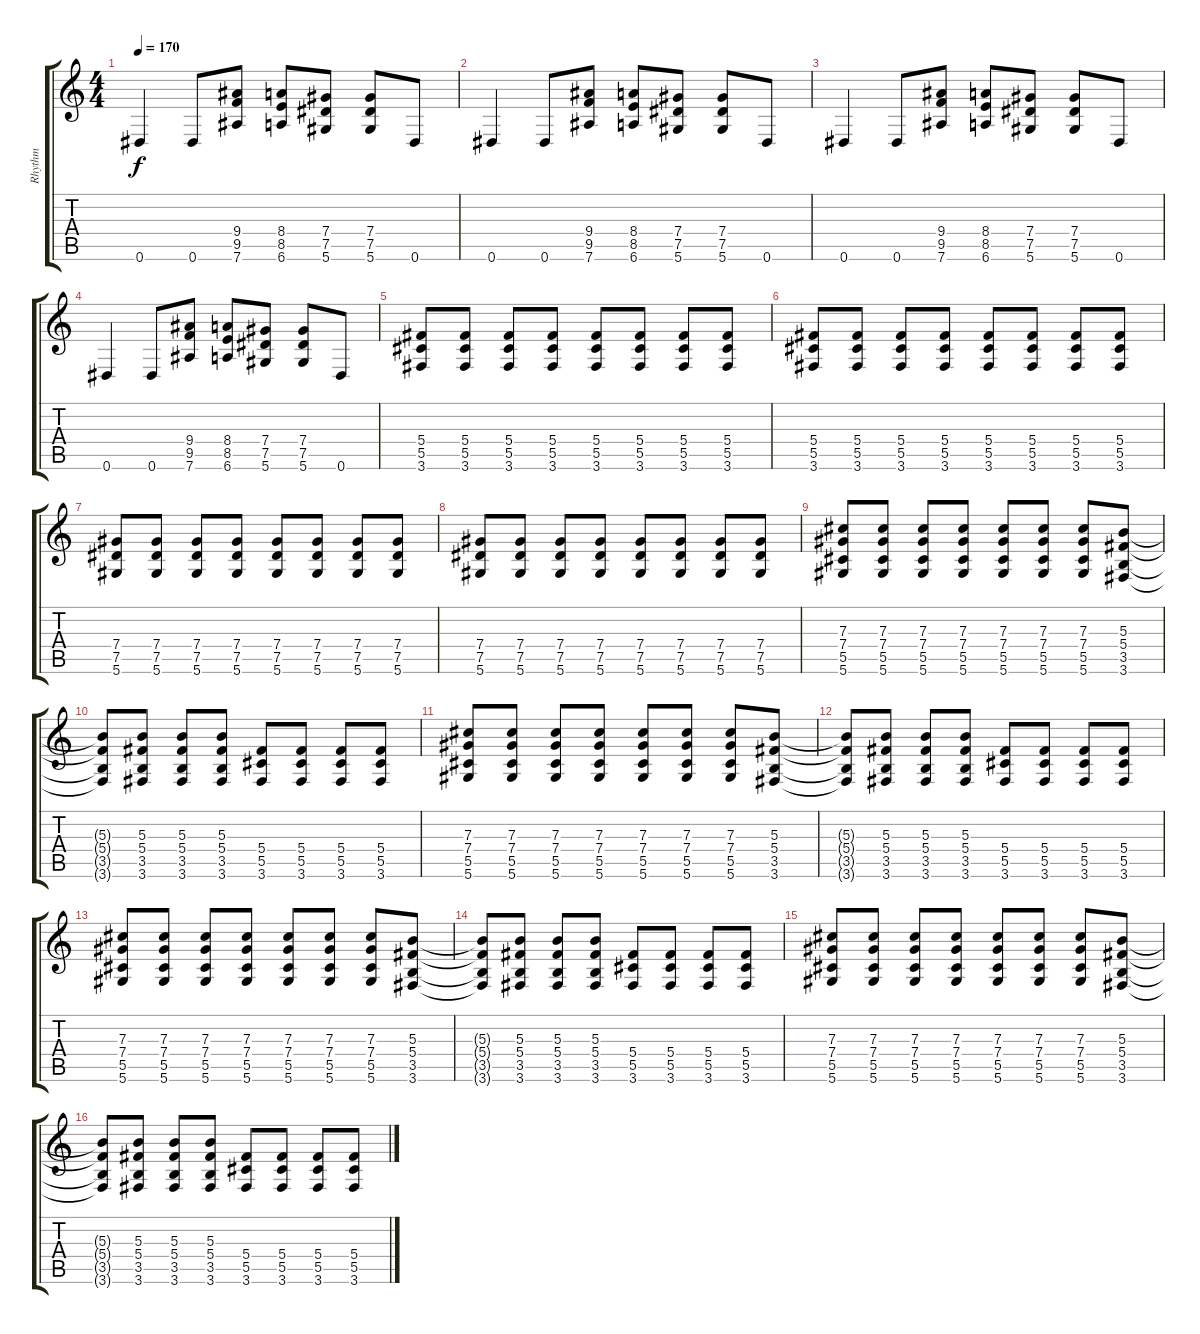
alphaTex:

\track ("Rhythm" "Rhythm") {instrument distortionguitar}
\staff {score tabs}
\tuning (Eb4 Bb3 Gb3 Db3 Ab2 Eb2) {hide}
\ts (4 4)
\tempo 170
\clef g2
\ks c
0.6.4{dy f} 0.6.8 (9.4 9.5 7.6).8 (8.4 8.5 6.6).8 (7.4 7.5 5.6).8 (7.4 7.5 5.6).8 0.6.8 |
0.6.4 0.6.8 (9.4 9.5 7.6).8 (8.4 8.5 6.6).8 (7.4 7.5 5.6).8 (7.4 7.5 5.6).8 0.6.8 |
0.6.4 0.6.8 (9.4 9.5 7.6).8 (8.4 8.5 6.6).8 (7.4 7.5 5.6).8 (7.4 7.5 5.6).8 0.6.8 |
0.6.4 0.6.8 (9.4 9.5 7.6).8 (8.4 8.5 6.6).8 (7.4 7.5 5.6).8 (7.4 7.5 5.6).8 0.6.8 |
(5.4 5.5 3.6).8 (5.4 5.5 3.6).8 (5.4 5.5 3.6).8 (5.4 5.5 3.6).8 (5.4 5.5 3.6).8 (5.4 5.5 3.6).8 (5.4 5.5 3.6).8 (5.4 5.5 3.6).8 |
(5.4 5.5 3.6).8 (5.4 5.5 3.6).8 (5.4 5.5 3.6).8 (5.4 5.5 3.6).8 (5.4 5.5 3.6).8 (5.4 5.5 3.6).8 (5.4 5.5 3.6).8 (5.4 5.5 3.6).8 |
(7.4 7.5 5.6).8 (7.4 7.5 5.6).8 (7.4 7.5 5.6).8 (7.4 7.5 5.6).8 (7.4 7.5 5.6).8 (7.4 7.5 5.6).8 (7.4 7.5 5.6).8 (7.4 7.5 5.6).8 |
(7.4 7.5 5.6).8 (7.4 7.5 5.6).8 (7.4 7.5 5.6).8 (7.4 7.5 5.6).8 (7.4 7.5 5.6).8 (7.4 7.5 5.6).8 (7.4 7.5 5.6).8 (7.4 7.5 5.6).8 |
(7.3 7.4 5.5 5.6).8 (7.3 7.4 5.5 5.6).8 (7.3 7.4 5.5 5.6).8 (7.3 7.4 5.5 5.6).8 (7.3 7.4 5.5 5.6).8 (7.3 7.4 5.5 5.6).8 (7.3 7.4 5.5 5.6).8 (5.3 5.4 3.5 3.6).8 |
(5.3{t} 5.4{t} 3.5{t} 3.6{t}).8 (5.3 5.4 3.5 3.6).8 (5.3 5.4 3.5 3.6).8 (5.3 5.4 3.5 3.6).8 (5.4 5.5 3.6).8 (5.4 5.5 3.6).8 (5.4 5.5 3.6).8 (5.4 5.5 3.6).8 |
(7.3 7.4 5.5 5.6).8 (7.3 7.4 5.5 5.6).8 (7.3 7.4 5.5 5.6).8 (7.3 7.4 5.5 5.6).8 (7.3 7.4 5.5 5.6).8 (7.3 7.4 5.5 5.6).8 (7.3 7.4 5.5 5.6).8 (5.3 5.4 3.5 3.6).8 |
(5.3{t} 5.4{t} 3.5{t} 3.6{t}).8 (5.3 5.4 3.5 3.6).8 (5.3 5.4 3.5 3.6).8 (5.3 5.4 3.5 3.6).8 (5.4 5.5 3.6).8 (5.4 5.5 3.6).8 (5.4 5.5 3.6).8 (5.4 5.5 3.6).8 |
(7.3 7.4 5.5 5.6).8 (7.3 7.4 5.5 5.6).8 (7.3 7.4 5.5 5.6).8 (7.3 7.4 5.5 5.6).8 (7.3 7.4 5.5 5.6).8 (7.3 7.4 5.5 5.6).8 (7.3 7.4 5.5 5.6).8 (5.3 5.4 3.5 3.6).8 |
(5.3{t} 5.4{t} 3.5{t} 3.6{t}).8 (5.3 5.4 3.5 3.6).8 (5.3 5.4 3.5 3.6).8 (5.3 5.4 3.5 3.6).8 (5.4 5.5 3.6).8 (5.4 5.5 3.6).8 (5.4 5.5 3.6).8 (5.4 5.5 3.6).8 |
(7.3 7.4 5.5 5.6).8 (7.3 7.4 5.5 5.6).8 (7.3 7.4 5.5 5.6).8 (7.3 7.4 5.5 5.6).8 (7.3 7.4 5.5 5.6).8 (7.3 7.4 5.5 5.6).8 (7.3 7.4 5.5 5.6).8 (5.3 5.4 3.5 3.6).8 |
(5.3{t} 5.4{t} 3.5{t} 3.6{t}).8 (5.3 5.4 3.5 3.6).8 (5.3 5.4 3.5 3.6).8 (5.3 5.4 3.5 3.6).8 (5.4 5.5 3.6).8 (5.4 5.5 3.6).8 (5.4 5.5 3.6).8 (5.4 5.5 3.6).8
